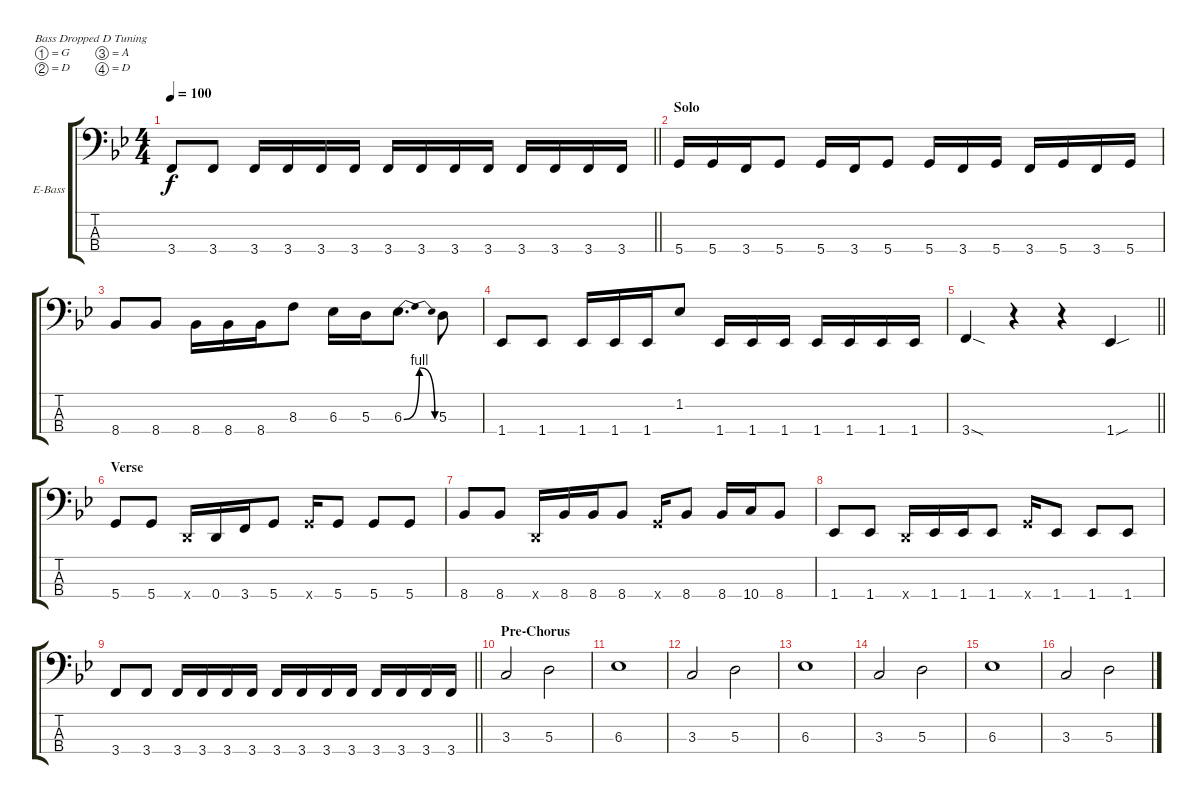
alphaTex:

\bracketExtendMode groupsimilarinstruments
\firstSystemTrackNameOrientation horizontal
\otherSystemsTrackNameOrientation horizontal
\track ("Track 4" "E-Bass") {instrument electricbassfinger}
\staff {score tabs}
\tuning (G2 D2 A1 D1)
\ts (4 4)
\tempo 100
\clef f4
\barLineRight lightlight
\ks gminor
3.4.8{dy f} 3.4.8 3.4.16 3.4.16 3.4.16 3.4.16 3.4.16 3.4.16 3.4.16 3.4.16 3.4.16 3.4.16 3.4.16 3.4.16 |
\section ("" "Solo")
5.4.16 5.4.16 3.4.16 5.4.8 5.4.16 3.4.16 5.4.8 5.4.16 3.4.16 5.4.16 3.4.16 5.4.16 3.4.16 5.4.16 |
8.4.8 8.4.8 8.4.16 8.4.16 8.4.16 8.3.8 6.3.16 5.3.16 6.3{be (bendrelease 0 0 30 4 30 4 60 0)}.8{d} 5.3.8 |
1.4.8 1.4.8 1.4.16 1.4.16 1.4.16 1.2.8 1.4.16 1.4.16 1.4.16 1.4.16 1.4.16 1.4.16 1.4.16 |
\barLineRight lightlight
3.4{sod}.4 r.4 r.4 1.4{sou}.4 |
\section ("" "Verse")
5.4.8 5.4.8 0.4{x}.16 0.4.16 3.4.16 5.4.8 5.4{x}.16 5.4.8 5.4.8 5.4.8 |
8.4.8 8.4.8 0.4{x}.16 8.4.16 8.4.16 8.4.8 5.4{x}.16 8.4.8 8.4.16 10.4.16 8.4.8 |
1.4.8 1.4.8 0.4{x}.16 1.4.16 1.4.16 1.4.8 5.4{x}.16 1.4.8 1.4.8 1.4.8 |
\barLineRight lightlight
3.4.8 3.4.8 3.4.16 3.4.16 3.4.16 3.4.16 3.4.16 3.4.16 3.4.16 3.4.16 3.4.16 3.4.16 3.4.16 3.4.16 |
\section ("" "Pre-Chorus")
3.3.2 5.3.2 |
6.3.1 |
3.3.2 5.3.2 |
6.3.1 |
3.3.2 5.3.2 |
6.3.1 |
3.3.2 5.3.2
